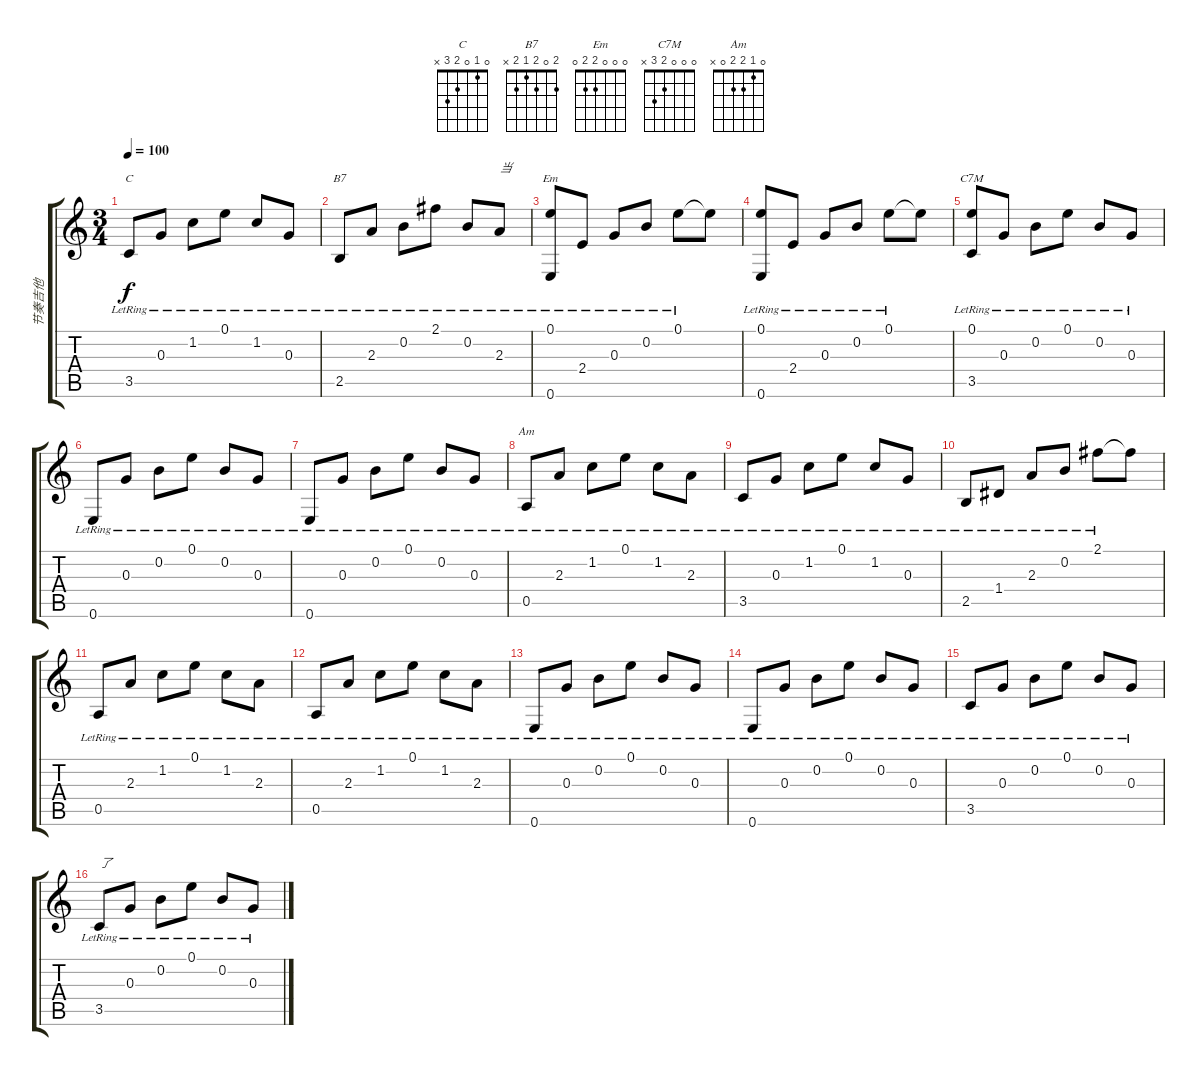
\track ("节奏吉他" "节奏吉他") {instrument acousticguitarsteel}
\staff {score tabs}
\tuning (E4 B3 G3 D3 A2 E2) {hide}
\chord ("C" 0 1 0 2 3 x)
\chord ("B7" 2 0 2 1 2 x)
\chord ("Em" 0 0 0 2 2 0)
\chord ("C7M" 0 0 0 2 3 x)
\chord ("Am" 0 1 2 2 0 x)
\ts (3 4)
\tempo 100
\clef g2
\ks c
3.5{lr}.8{ch "C" dy f} 0.3{lr}.8 1.2{lr}.8 0.1{lr}.8 1.2{lr}.8 0.3{lr}.8 |
2.5{lr}.8{ch "B7"} 2.3{lr}.8 0.2{lr}.8 2.1{lr}.8 0.2{lr}.8 2.3{lr}.8{txt "当"} |
(0.1{lr} 0.6{lr}).8{ch "Em"} 2.4{lr}.8 0.3{lr}.8 0.2{lr}.8 0.1{lr}.8 0.1{t}.8 |
(0.1{lr} 0.6{lr}).8 2.4{lr}.8 0.3{lr}.8 0.2{lr}.8 0.1{lr}.8 0.1{t}.8 |
(0.1{lr} 3.5{lr}).8{ch "C7M"} 0.3{lr}.8 0.2{lr}.8 0.1{lr}.8 0.2{lr}.8 0.3{lr}.8 |
0.6{lr}.8 0.3{lr}.8 0.2{lr}.8 0.1{lr}.8 0.2{lr}.8 0.3{lr}.8 |
0.6{lr}.8 0.3{lr}.8 0.2{lr}.8 0.1{lr}.8 0.2{lr}.8 0.3{lr}.8 |
0.5{lr}.8{ch "Am"} 2.3{lr}.8 1.2{lr}.8 0.1{lr}.8 1.2{lr}.8 2.3{lr}.8 |
3.5{lr}.8 0.3{lr}.8 1.2{lr}.8 0.1{lr}.8 1.2{lr}.8 0.3{lr}.8 |
2.5{lr}.8 1.4{lr}.8 2.3{lr}.8 0.2{lr}.8 2.1{lr}.8 2.1{t}.8 |
0.5{lr}.8 2.3{lr}.8 1.2{lr}.8 0.1{lr}.8 1.2{lr}.8 2.3{lr}.8 |
0.5{lr}.8 2.3{lr}.8 1.2{lr}.8 0.1{lr}.8 1.2{lr}.8 2.3{lr}.8 |
0.6{lr}.8 0.3{lr}.8 0.2{lr}.8 0.1{lr}.8 0.2{lr}.8 0.3{lr}.8 |
0.6{lr}.8 0.3{lr}.8 0.2{lr}.8 0.1{lr}.8 0.2{lr}.8 0.3{lr}.8 |
3.5{lr}.8 0.3{lr}.8 0.2{lr}.8 0.1{lr}.8 0.2{lr}.8 0.3{lr}.8 |
3.5{lr}.8{txt "了"} 0.3{lr}.8 0.2{lr}.8 0.1{lr}.8 0.2{lr}.8 0.3{lr}.8
